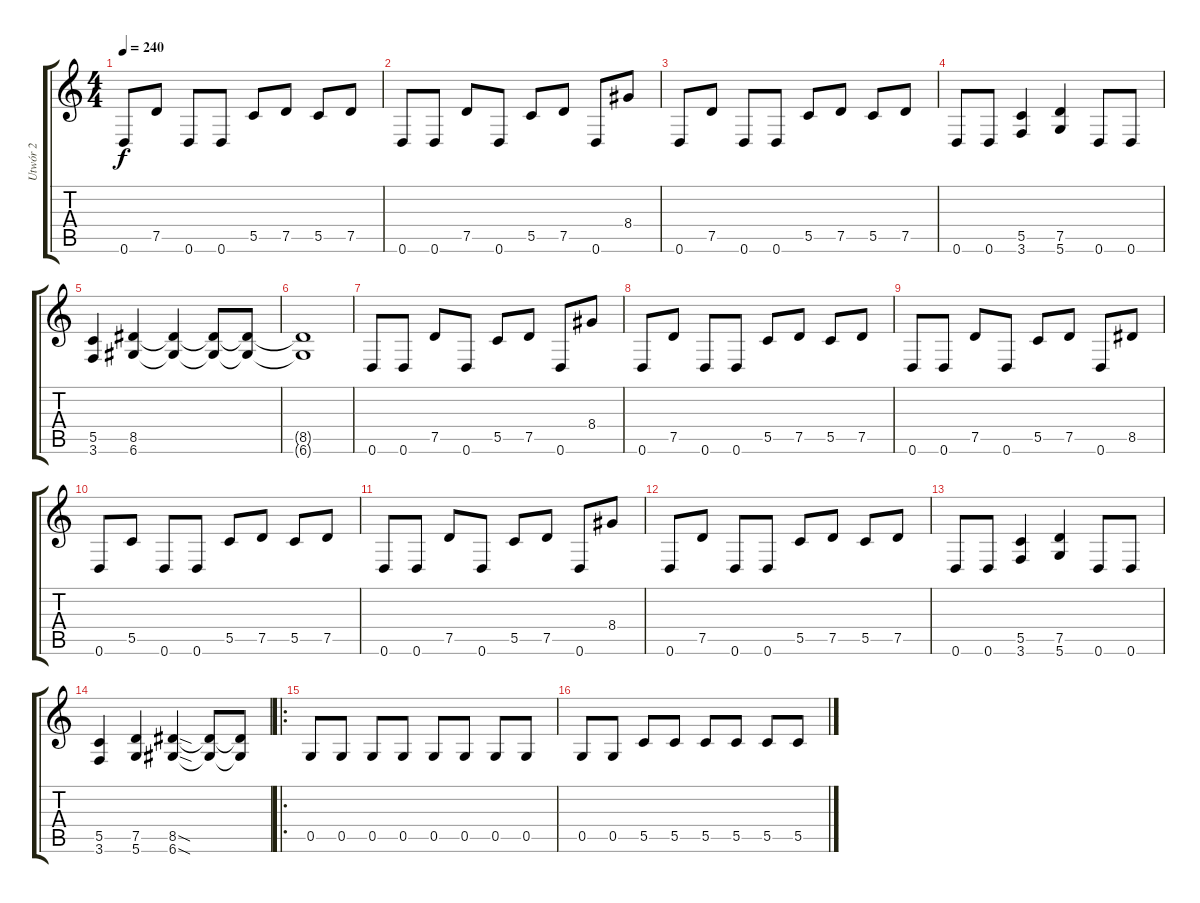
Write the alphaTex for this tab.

\track ("Utwór 2" "Utwór 2") {instrument distortionguitar}
\staff {score tabs}
\tuning (D4 A3 F3 C3 G2 D2) {hide}
\ts (4 4)
\tempo 240
\clef g2
\ks c
0.6.8{dy f} 7.5.8 0.6.8 0.6.8 5.5.8 7.5.8 5.5.8 7.5.8 |
0.6.8 0.6.8 7.5.8 0.6.8 5.5.8 7.5.8 0.6.8 8.4.8 |
0.6.8 7.5.8 0.6.8 0.6.8 5.5.8 7.5.8 5.5.8 7.5.8 |
0.6.8 0.6.8 (5.5 3.6).4 (7.5 5.6).4 0.6.8 0.6.8 |
(5.5 3.6).4 (8.5 6.6).4 (8.5{t} 6.6{t}).4 (8.5{t} 6.6{t}).8 (8.5{t} 6.6{t}).8 |
(8.5{t} 6.6{t}).1 |
0.6.8 0.6.8 7.5.8 0.6.8 5.5.8 7.5.8 0.6.8 8.4.8 |
0.6.8 7.5.8 0.6.8 0.6.8 5.5.8 7.5.8 5.5.8 7.5.8 |
0.6.8 0.6.8 7.5.8 0.6.8 5.5.8 7.5.8 0.6.8 8.5.8 |
0.6.8 5.5.8 0.6.8 0.6.8 5.5.8 7.5.8 5.5.8 7.5.8 |
0.6.8 0.6.8 7.5.8 0.6.8 5.5.8 7.5.8 0.6.8 8.4.8 |
0.6.8 7.5.8 0.6.8 0.6.8 5.5.8 7.5.8 5.5.8 7.5.8 |
0.6.8 0.6.8 (5.5 3.6).4 (7.5 5.6).4 0.6.8 0.6.8 |
(5.5 3.6).4 (7.5 5.6).4 (8.5{sod} 6.6{sod}).4 (8.5{t} 6.6{t}).8 (8.5{t} 6.6{t}).8 |
\ro
0.5.8 0.5.8 0.5.8 0.5.8 0.5.8 0.5.8 0.5.8 0.5.8 |
0.5.8 0.5.8 5.5.8 5.5.8 5.5.8 5.5.8 5.5.8 5.5.8
